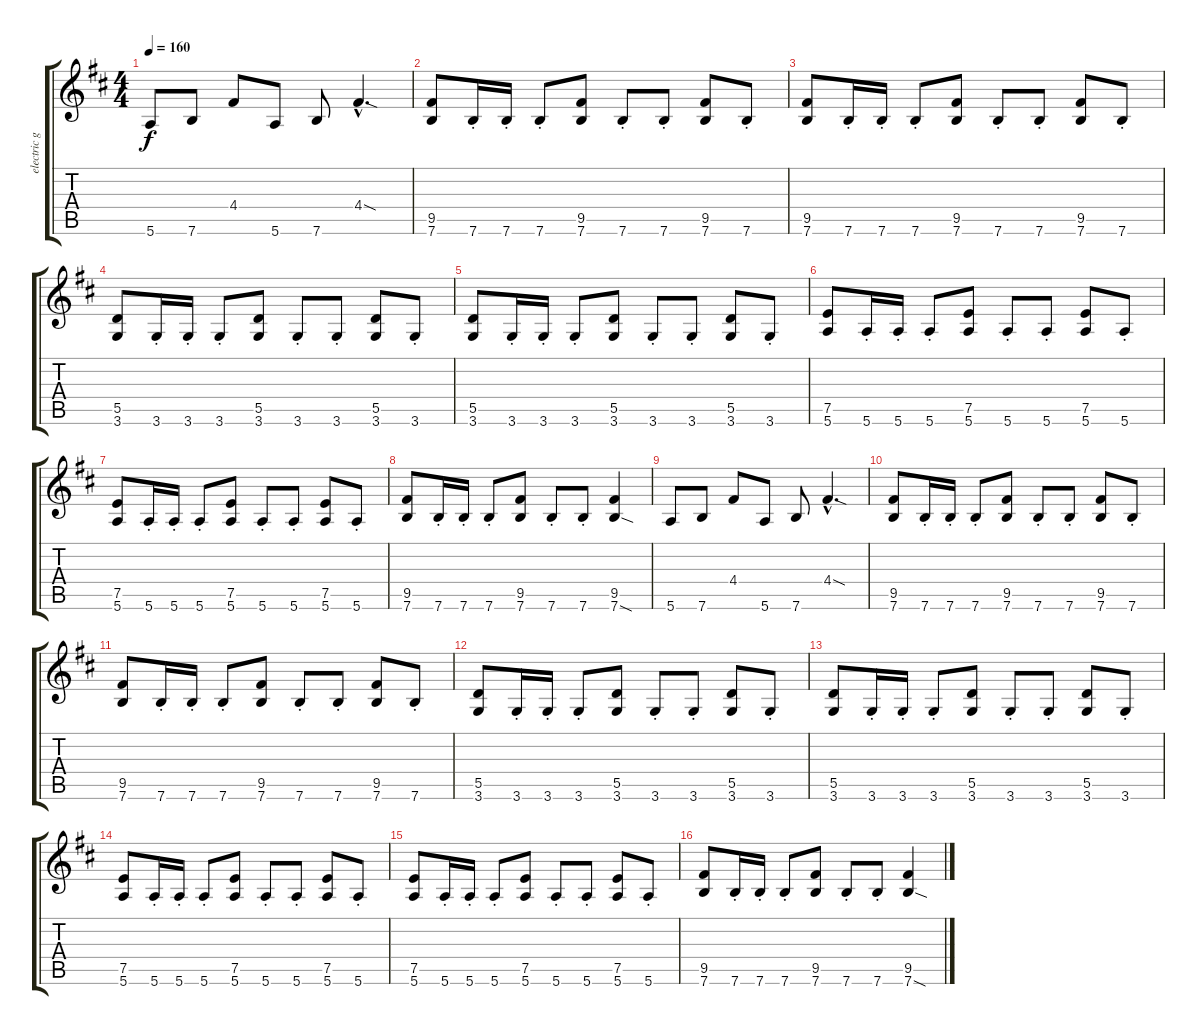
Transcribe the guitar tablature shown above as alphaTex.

\track ("electric guitar" "electric g") {instrument distortionguitar}
\staff {score tabs}
\tuning (E4 B3 G3 D3 A2 E2) {hide}
\ts (4 4)
\tempo 160
\clef g2
\ks bminor
5.6.8{dy f} 7.6.8 4.4.8 5.6.8 7.6.8 4.4{sod hac}.4{d} |
(9.5 7.6).8 7.6{st}.16 7.6{st}.16 7.6{st}.8 (9.5 7.6).8 7.6{st}.8 7.6{st}.8 (9.5 7.6).8 7.6{st}.8 |
(9.5 7.6).8 7.6{st}.16 7.6{st}.16 7.6{st}.8 (9.5 7.6).8 7.6{st}.8 7.6{st}.8 (9.5 7.6).8 7.6{st}.8 |
(5.5 3.6).8 3.6{st}.16 3.6{st}.16 3.6{st}.8 (5.5 3.6).8 3.6{st}.8 3.6{st}.8 (5.5 3.6).8 3.6{st}.8 |
(5.5 3.6).8 3.6{st}.16 3.6{st}.16 3.6{st}.8 (5.5 3.6).8 3.6{st}.8 3.6{st}.8 (5.5 3.6).8 3.6{st}.8 |
(7.5 5.6).8 5.6{st}.16 5.6{st}.16 5.6{st}.8 (7.5 5.6).8 5.6{st}.8 5.6{st}.8 (7.5 5.6).8 5.6{st}.8 |
(7.5 5.6).8 5.6{st}.16 5.6{st}.16 5.6{st}.8 (7.5 5.6).8 5.6{st}.8 5.6{st}.8 (7.5 5.6).8 5.6{st}.8 |
(9.5 7.6).8 7.6{st}.16 7.6{st}.16 7.6{st}.8 (9.5 7.6).8 7.6{st}.8 7.6{st}.8 (9.5 7.6{sod}).4 |
5.6.8 7.6.8 4.4.8 5.6.8 7.6.8 4.4{sod hac}.4{d} |
(9.5 7.6).8 7.6{st}.16 7.6{st}.16 7.6{st}.8 (9.5 7.6).8 7.6{st}.8 7.6{st}.8 (9.5 7.6).8 7.6{st}.8 |
(9.5 7.6).8 7.6{st}.16 7.6{st}.16 7.6{st}.8 (9.5 7.6).8 7.6{st}.8 7.6{st}.8 (9.5 7.6).8 7.6{st}.8 |
(5.5 3.6).8 3.6{st}.16 3.6{st}.16 3.6{st}.8 (5.5 3.6).8 3.6{st}.8 3.6{st}.8 (5.5 3.6).8 3.6{st}.8 |
(5.5 3.6).8 3.6{st}.16 3.6{st}.16 3.6{st}.8 (5.5 3.6).8 3.6{st}.8 3.6{st}.8 (5.5 3.6).8 3.6{st}.8 |
(7.5 5.6).8 5.6{st}.16 5.6{st}.16 5.6{st}.8 (7.5 5.6).8 5.6{st}.8 5.6{st}.8 (7.5 5.6).8 5.6{st}.8 |
(7.5 5.6).8 5.6{st}.16 5.6{st}.16 5.6{st}.8 (7.5 5.6).8 5.6{st}.8 5.6{st}.8 (7.5 5.6).8 5.6{st}.8 |
(9.5 7.6).8 7.6{st}.16 7.6{st}.16 7.6{st}.8 (9.5 7.6).8 7.6{st}.8 7.6{st}.8 (9.5 7.6{sod}).4
